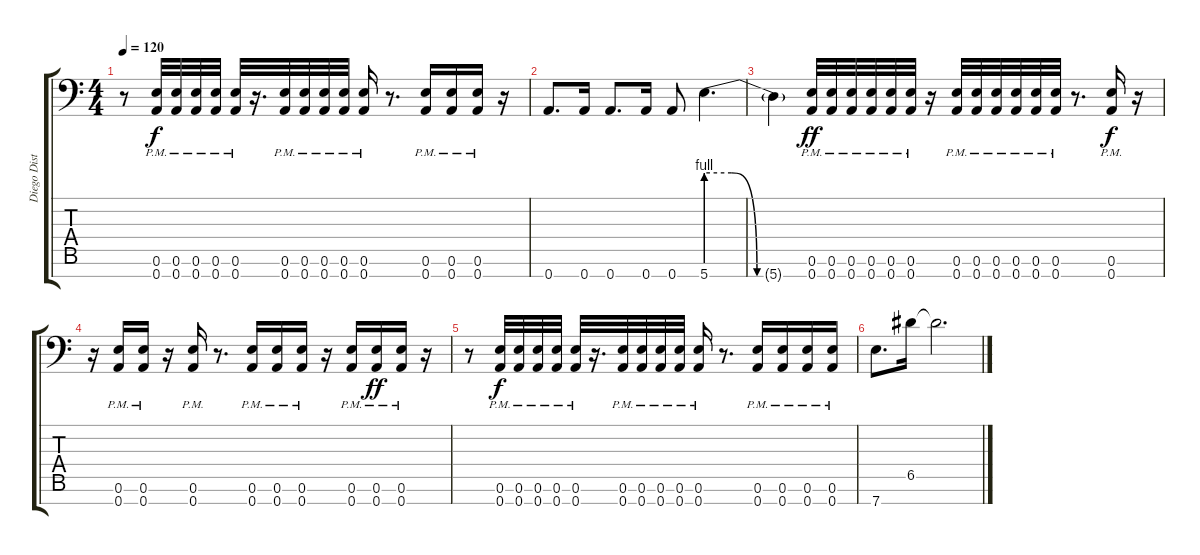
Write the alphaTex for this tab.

\track ("Diego Distorted" "Diego Dist") {instrument distortionguitar}
\staff {score tabs}
\tuning (E4 B3 Gb3 D3 A2 E2 A1) {hide}
\ts (4 4)
\tempo 120
\clef f4
\ks c
r.8{dy ff} (0.6{pm} 0.7{pm}).32{dy f} (0.6{pm} 0.7{pm}).32 (0.6{pm} 0.7{pm}).32 (0.6{pm} 0.7{pm}).32 (0.6{pm} 0.7{pm}).32 r.16{d} (0.6{pm} 0.7{pm}).32 (0.6{pm} 0.7{pm}).32 (0.6{pm} 0.7{pm}).32 (0.6{pm} 0.7{pm}).32 (0.6{pm} 0.7{pm}).16 r.8{d} (0.6{pm} 0.7{pm}).16 (0.6{pm} 0.7{pm}).16 (0.6{pm} 0.7{pm}).16 r.16 |
0.7.8{d} 0.7.16 0.7.8{d} 0.7.16 0.7.8 5.7{be (custom 0 4 15 4 30 0 60 0)}.4{d} |
5.7{t}.4 (0.6{pm} 0.7{pm}).32{dy ff} (0.6{pm} 0.7{pm}).32 (0.6{pm} 0.7{pm}).32 (0.6{pm} 0.7{pm}).32 (0.6{pm} 0.7{pm}).32 (0.6{pm} 0.7{pm}).32 r.16 (0.6{pm} 0.7{pm}).32 (0.6{pm} 0.7{pm}).32 (0.6{pm} 0.7{pm}).32 (0.6{pm} 0.7{pm}).32 (0.6{pm} 0.7{pm}).32 (0.6{pm} 0.7{pm}).32 r.8{d} (0.6{pm} 0.7{pm}).16{dy f} r.16 |
r.16 (0.6{pm} 0.7{pm}).16 (0.6{pm} 0.7{pm}).16 r.16 (0.6{pm} 0.7{pm}).16 r.8{d} (0.6{pm} 0.7{pm}).16 (0.6{pm} 0.7{pm}).16 (0.6{pm} 0.7{pm}).16 r.16 (0.6{pm} 0.7{pm}).16 (0.6{pm} 0.7{pm}).16{dy ff} (0.6{pm} 0.7{pm}).16 r.16 |
r.8 (0.6{pm} 0.7{pm}).32{dy f} (0.6{pm} 0.7{pm}).32 (0.6{pm} 0.7{pm}).32 (0.6{pm} 0.7{pm}).32 (0.6{pm} 0.7{pm}).32 r.16{d} (0.6{pm} 0.7{pm}).32 (0.6{pm} 0.7{pm}).32 (0.6{pm} 0.7{pm}).32 (0.6{pm} 0.7{pm}).32 (0.6{pm} 0.7{pm}).16 r.8{d} (0.6{pm} 0.7{pm}).16 (0.6{pm} 0.7{pm}).16 (0.6{pm} 0.7{pm}).16 (0.6{pm} 0.7{pm}).16 |
7.7.8{d} 6.5.16 6.5{t}.2{d}
